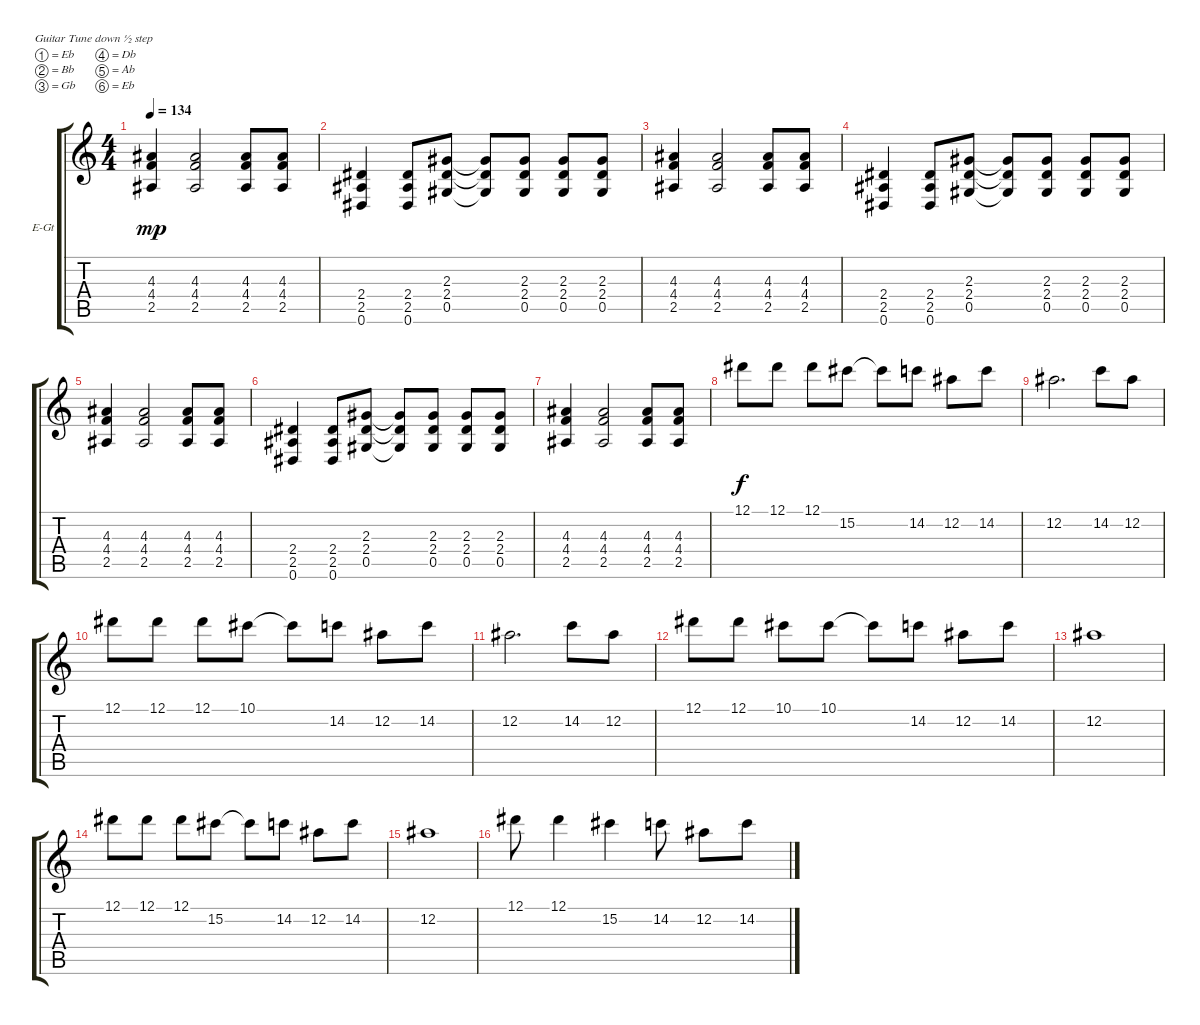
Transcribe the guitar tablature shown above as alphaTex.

\bracketExtendMode groupsimilarinstruments
\firstSystemTrackNameOrientation horizontal
\otherSystemsTrackNameOrientation horizontal
\track ("Guitar 2" "E-Gt") {instrument overdrivenguitar}
\staff {score tabs}
\tuning (Eb4 Bb3 Gb3 Db3 Ab2 Eb2)
\ts (4 4)
\tempo 134
\clef g2
\ks c
(2.5 4.4 4.3).4{dy mp} (2.5 4.4 4.3).2 (2.5 4.4 4.3).8 (2.5 4.4 4.3).8 |
(0.6 2.5 2.4).4 (0.6 2.5 2.4).8 (0.5 2.4 2.3).8 (0.5{t} 2.4{t} 2.3{t}).8 (0.5 2.4 2.3).8 (0.5 2.4 2.3).8 (0.5 2.4 2.3).8 |
(2.5 4.4 4.3).4 (2.5 4.4 4.3).2 (2.5 4.4 4.3).8 (2.5 4.4 4.3).8 |
(0.6 2.5 2.4).4 (0.6 2.5 2.4).8 (0.5 2.4 2.3).8 (0.5{t} 2.4{t} 2.3{t}).8 (0.5 2.4 2.3).8 (0.5 2.4 2.3).8 (0.5 2.4 2.3).8 |
(2.5 4.4 4.3).4 (2.5 4.4 4.3).2 (2.5 4.4 4.3).8 (2.5 4.4 4.3).8 |
(0.6 2.5 2.4).4 (0.6 2.5 2.4).8 (0.5 2.4 2.3).8 (0.5{t} 2.4{t} 2.3{t}).8 (0.5 2.4 2.3).8 (0.5 2.4 2.3).8 (0.5 2.4 2.3).8 |
(2.5 4.4 4.3).4 (2.5 4.4 4.3).2 (2.5 4.4 4.3).8 (2.5 4.4 4.3).8 |
12.1.8{dy f} 12.1.8 12.1.8 15.2.8 15.2{t}.8 14.2.8 12.2.8 14.2.8 |
12.2.2{d} 14.2.8 12.2.8 |
12.1.8 12.1.8 12.1.8 10.1.8 10.1{t}.8 14.2.8 12.2.8 14.2.8 |
12.2.2{d} 14.2.8 12.2.8 |
12.1.8 12.1.8 10.1.8 10.1.8 10.1{t}.8 14.2.8 12.2.8 14.2.8 |
12.2.1 |
12.1.8 12.1.8 12.1.8 15.2.8 15.2{t}.8 14.2.8 12.2.8 14.2.8 |
12.2.1 |
12.1.8 12.1.4 15.2.4 14.2.8 12.2.8 14.2.8
